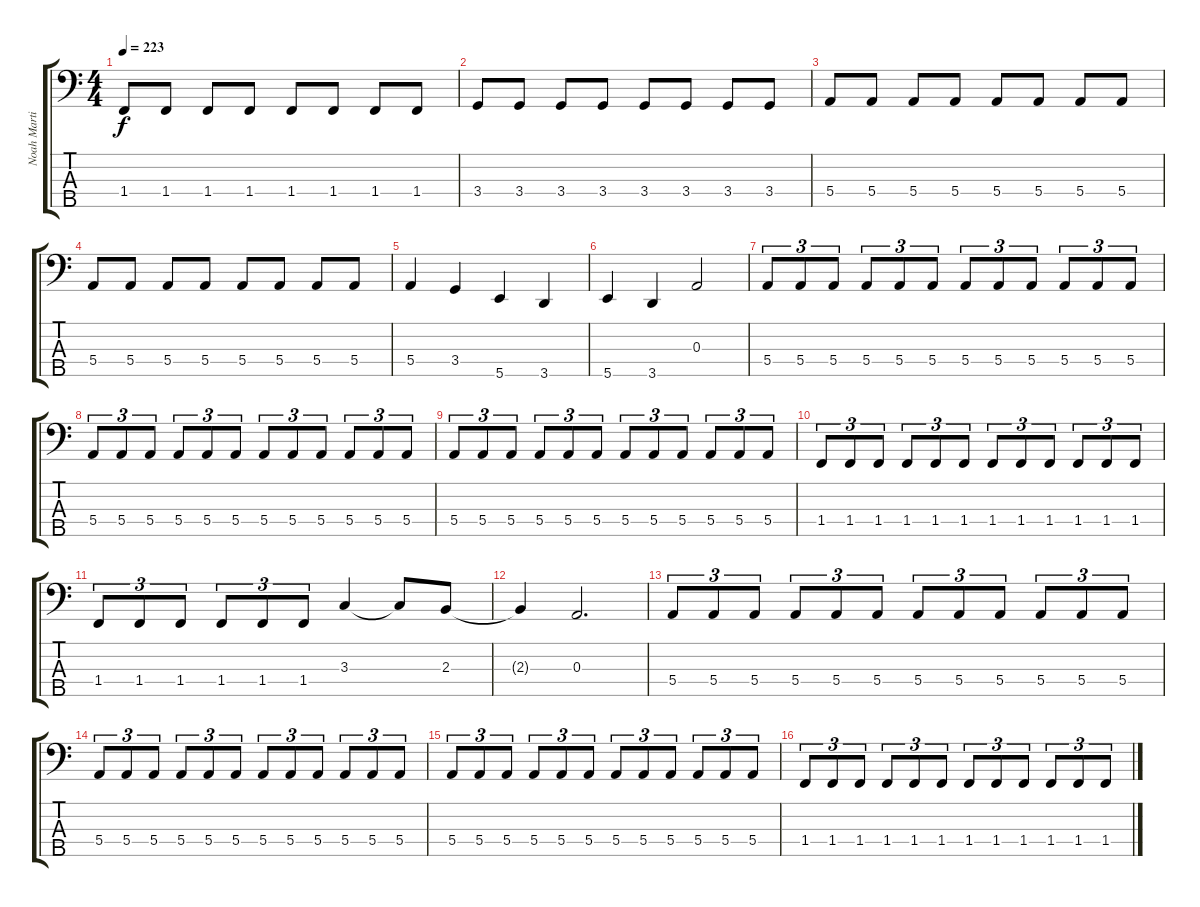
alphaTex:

\track ("Noah Martin" "Noah Marti") {instrument electricbassfinger}
\staff {score tabs}
\tuning (G2 D2 A1 E1 B0) {hide}
\ts (4 4)
\tempo 223
\clef f4
\ks c
1.4.8{dy f} 1.4.8 1.4.8 1.4.8 1.4.8 1.4.8 1.4.8 1.4.8 |
3.4.8 3.4.8 3.4.8 3.4.8 3.4.8 3.4.8 3.4.8 3.4.8 |
5.4.8 5.4.8 5.4.8 5.4.8 5.4.8 5.4.8 5.4.8 5.4.8 |
5.4.8 5.4.8 5.4.8 5.4.8 5.4.8 5.4.8 5.4.8 5.4.8 |
5.4.4 3.4.4 5.5.4 3.5.4 |
5.5.4 3.5.4 0.3.2 |
5.4.8{tu (3 2)} 5.4.8{tu (3 2)} 5.4.8{tu (3 2)} 5.4.8{tu (3 2)} 5.4.8{tu (3 2)} 5.4.8{tu (3 2)} 5.4.8{tu (3 2)} 5.4.8{tu (3 2)} 5.4.8{tu (3 2)} 5.4.8{tu (3 2)} 5.4.8{tu (3 2)} 5.4.8{tu (3 2)} |
5.4.8{tu (3 2)} 5.4.8{tu (3 2)} 5.4.8{tu (3 2)} 5.4.8{tu (3 2)} 5.4.8{tu (3 2)} 5.4.8{tu (3 2)} 5.4.8{tu (3 2)} 5.4.8{tu (3 2)} 5.4.8{tu (3 2)} 5.4.8{tu (3 2)} 5.4.8{tu (3 2)} 5.4.8{tu (3 2)} |
5.4.8{tu (3 2)} 5.4.8{tu (3 2)} 5.4.8{tu (3 2)} 5.4.8{tu (3 2)} 5.4.8{tu (3 2)} 5.4.8{tu (3 2)} 5.4.8{tu (3 2)} 5.4.8{tu (3 2)} 5.4.8{tu (3 2)} 5.4.8{tu (3 2)} 5.4.8{tu (3 2)} 5.4.8{tu (3 2)} |
1.4.8{tu (3 2)} 1.4.8{tu (3 2)} 1.4.8{tu (3 2)} 1.4.8{tu (3 2)} 1.4.8{tu (3 2)} 1.4.8{tu (3 2)} 1.4.8{tu (3 2)} 1.4.8{tu (3 2)} 1.4.8{tu (3 2)} 1.4.8{tu (3 2)} 1.4.8{tu (3 2)} 1.4.8{tu (3 2)} |
1.4.8{tu (3 2)} 1.4.8{tu (3 2)} 1.4.8{tu (3 2)} 1.4.8{tu (3 2)} 1.4.8{tu (3 2)} 1.4.8{tu (3 2)} 3.3.4 3.3{t}.8 2.3.8 |
2.3{t}.4 0.3.2{d} |
5.4.8{tu (3 2)} 5.4.8{tu (3 2)} 5.4.8{tu (3 2)} 5.4.8{tu (3 2)} 5.4.8{tu (3 2)} 5.4.8{tu (3 2)} 5.4.8{tu (3 2)} 5.4.8{tu (3 2)} 5.4.8{tu (3 2)} 5.4.8{tu (3 2)} 5.4.8{tu (3 2)} 5.4.8{tu (3 2)} |
5.4.8{tu (3 2)} 5.4.8{tu (3 2)} 5.4.8{tu (3 2)} 5.4.8{tu (3 2)} 5.4.8{tu (3 2)} 5.4.8{tu (3 2)} 5.4.8{tu (3 2)} 5.4.8{tu (3 2)} 5.4.8{tu (3 2)} 5.4.8{tu (3 2)} 5.4.8{tu (3 2)} 5.4.8{tu (3 2)} |
5.4.8{tu (3 2)} 5.4.8{tu (3 2)} 5.4.8{tu (3 2)} 5.4.8{tu (3 2)} 5.4.8{tu (3 2)} 5.4.8{tu (3 2)} 5.4.8{tu (3 2)} 5.4.8{tu (3 2)} 5.4.8{tu (3 2)} 5.4.8{tu (3 2)} 5.4.8{tu (3 2)} 5.4.8{tu (3 2)} |
1.4.8{tu (3 2)} 1.4.8{tu (3 2)} 1.4.8{tu (3 2)} 1.4.8{tu (3 2)} 1.4.8{tu (3 2)} 1.4.8{tu (3 2)} 1.4.8{tu (3 2)} 1.4.8{tu (3 2)} 1.4.8{tu (3 2)} 1.4.8{tu (3 2)} 1.4.8{tu (3 2)} 1.4.8{tu (3 2)}
